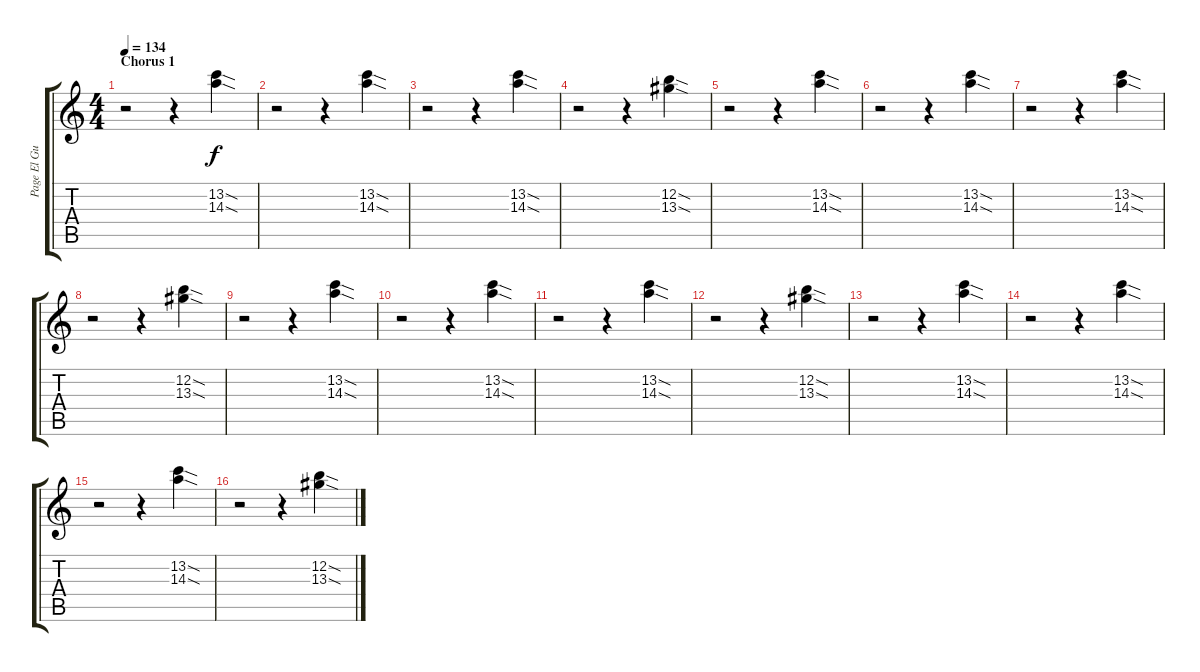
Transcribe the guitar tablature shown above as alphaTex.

\track ("Page El Guitar Lead" "Page El Gu") {instrument overdrivenguitar}
\staff {score tabs}
\tuning (E4 B3 G3 D3 A2 E2) {hide}
\ts (4 4)
\section ("" "Chorus 1")
\tempo 134
\clef g2
\ks aminor
r.2{dy f} r.4 (13.2{sod} 14.3{sod}).4 |
r.2 r.4 (13.2{sod} 14.3{sod}).4 |
r.2 r.4 (13.2{sod} 14.3{sod}).4 |
r.2 r.4 (12.2{sod} 13.3{sod}).4 |
r.2 r.4 (13.2{sod} 14.3{sod}).4 |
r.2 r.4 (13.2{sod} 14.3{sod}).4 |
r.2 r.4 (13.2{sod} 14.3{sod}).4 |
r.2 r.4 (12.2{sod} 13.3{sod}).4 |
r.2 r.4 (13.2{sod} 14.3{sod}).4 |
r.2 r.4 (13.2{sod} 14.3{sod}).4 |
r.2 r.4 (13.2{sod} 14.3{sod}).4 |
r.2 r.4 (12.2{sod} 13.3{sod}).4 |
r.2 r.4 (13.2{sod} 14.3{sod}).4 |
r.2 r.4 (13.2{sod} 14.3{sod}).4 |
r.2 r.4 (13.2{sod} 14.3{sod}).4 |
r.2 r.4 (12.2{sod} 13.3{sod}).4
